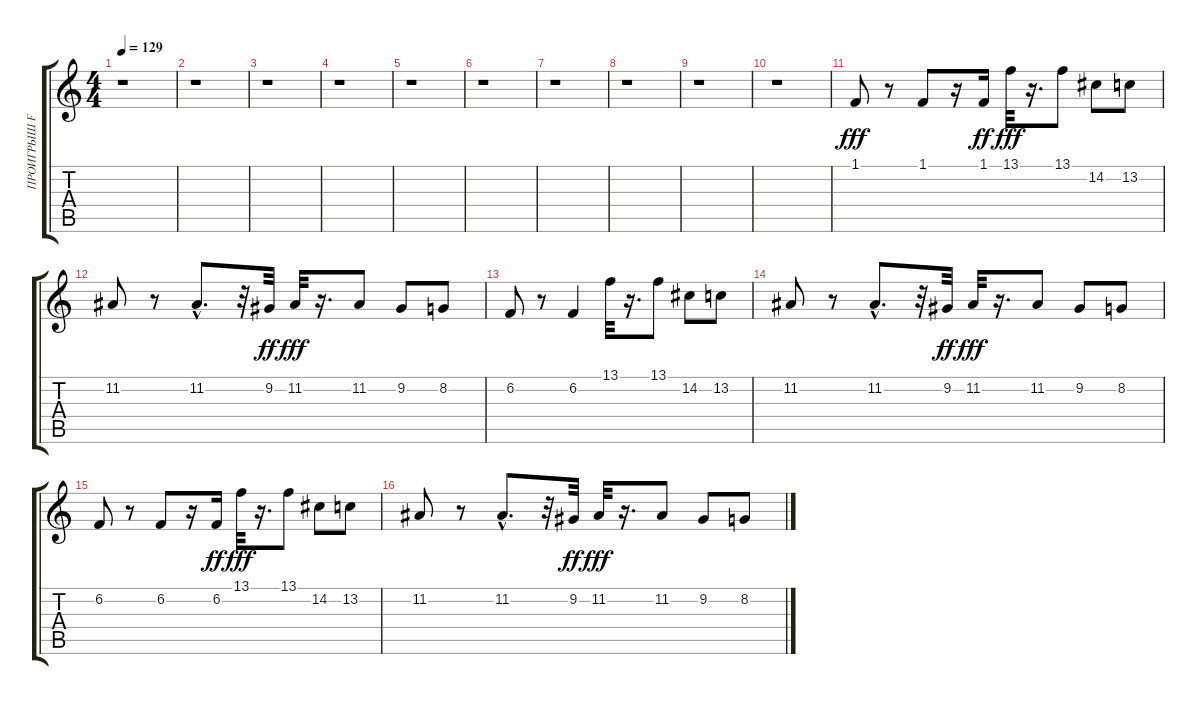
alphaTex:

\track ("ПРОИГРЫШ F 5" "ПРОИГРЫШ F") {instrument synthbrass1}
\staff {score tabs}
\tuning (E4 B3 G3 D3 A2 E2) {hide}
\ts (4 4)
\tempo 129
\clef g2
\ks c
r.1{dy fff instrument synthbrass1} |
r.1 |
r.1 |
r.1 |
r.1 |
r.1 |
r.1 |
r.1 |
r.1 |
r.1 |
1.1.8 r.8 1.1.8 r.16 1.1.16{dy ff} 13.1.32{dy fff} r.16{d} 13.1.8 14.2.8 13.2.8 |
11.2.8 r.8 11.2{hac}.8{d} r.32 9.2.32{dy ff} 11.2.32{dy fff} r.16{d} 11.2.8 9.2.8 8.2.8 |
6.2.8 r.8 6.2.4 13.1.32 r.16{d} 13.1.8 14.2.8 13.2.8 |
11.2.8 r.8 11.2{hac}.8{d} r.32 9.2.32{dy ff} 11.2.32{dy fff} r.16{d} 11.2.8 9.2.8 8.2.8 |
6.2.8 r.8 6.2.8 r.16 6.2.16{dy ff} 13.1.32{dy fff} r.16{d} 13.1.8 14.2.8 13.2.8 |
11.2.8 r.8 11.2{hac}.8{d} r.32 9.2.32{dy ff} 11.2.32{dy fff} r.16{d} 11.2.8 9.2.8 8.2.8
